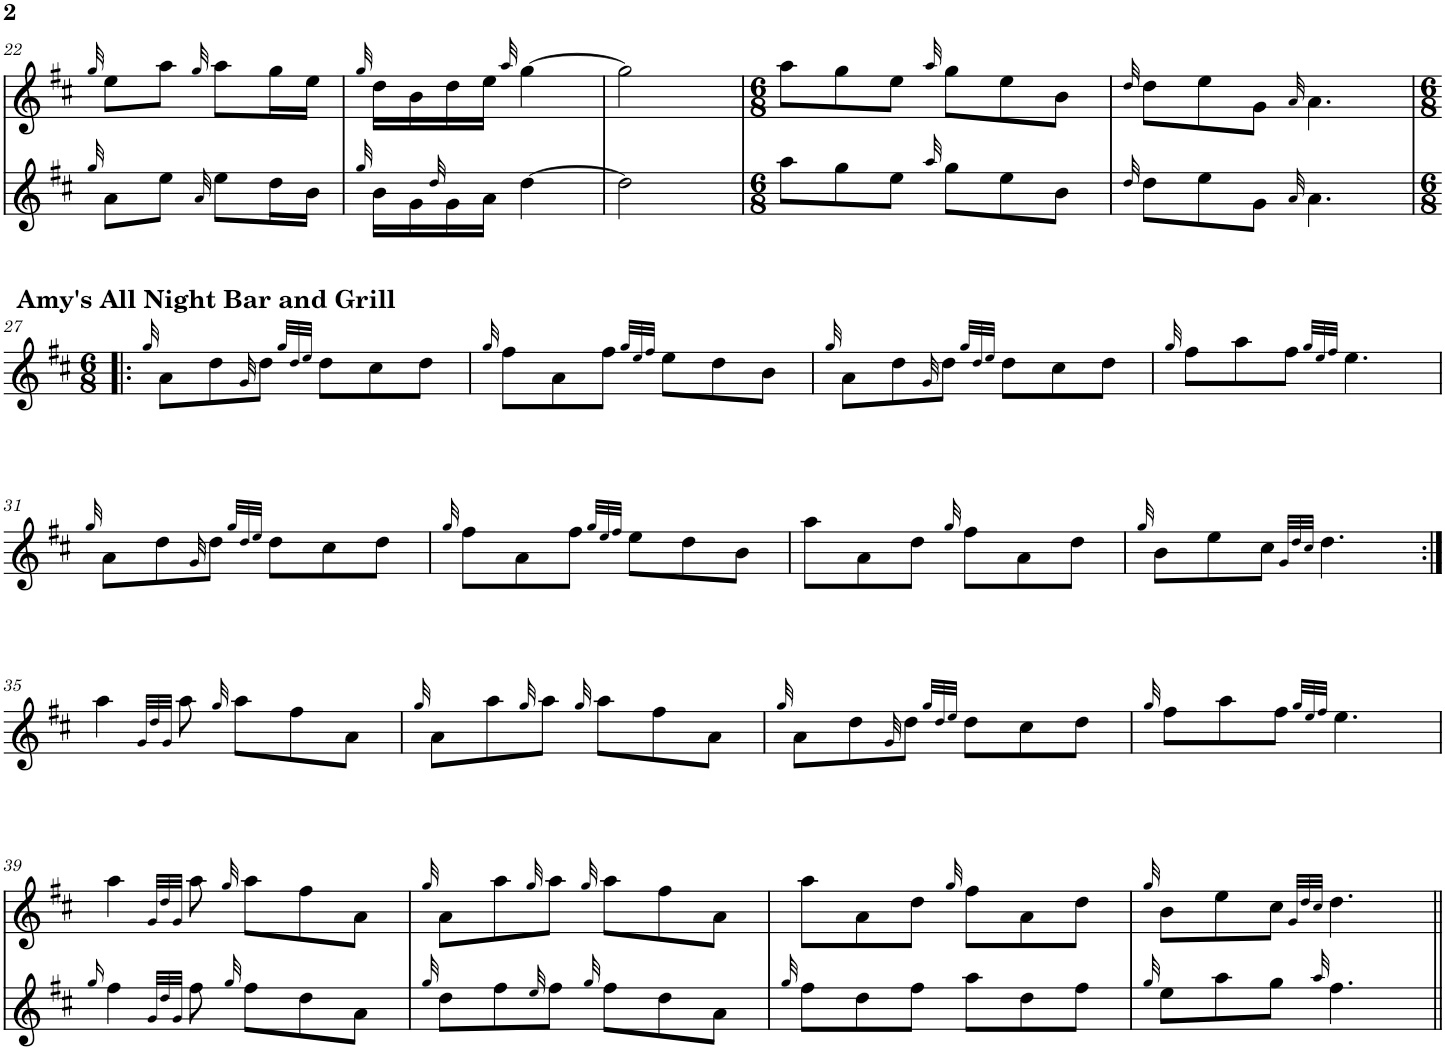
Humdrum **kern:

**kern	**kern
*part2	*part1
*staff2	*staff1
*I"Piano	*I"alto
*I'Pno	*
!!LO:PB:g=z
*clefG2	*clefG2
*k[f#c#]	*k[f#c#]
*M2/4	*M2/4
=22	=22
32qgg/	32qgg/
8a\L	8ee\L
8ee\J	8aa\J
32qa/	32qgg/
8ee\L	8aa\L
16dd\L	16gg\L
16b\JJ	16ee\JJ
=23	=23
32qgg/	32qgg/
16b\LL	16dd\LL
16g\	16b\
32qdd/	.
16g\	16dd\
16a\JJ	16ee\JJ
.	32qaa/
[4dd\	[4gg\
=24	=24
2dd\]	2gg\]
=25	=25
*M6/8	*M6/8
8aa\L	8aa\L
8gg\	8gg\
8ee\J	8ee\J
32qaa/	32qaa/
8gg\L	8gg\L
8ee\	8ee\
8b\J	8b\J
=26	=26
32qdd/	32qdd/
8dd\L	8dd\L
8ee\	8ee\
8g\J	8g\J
32qa/	32qa/
4.a\	4.a\
!!LO:LB:g=z
=27!|:	=27!|:
*M6/8	*M6/8
.	32qgg/
!	!LO:TX:a:B:t=Amy's All Night Bar and Grill
2.r	8a\L
.	8dd\
.	32qg/
.	8dd\J
.	32qgg/LLL
.	32qdd/
.	32qee/JJJ
.	8dd\L
.	8cc#\
.	8dd\J
=28	=28
.	32qgg/
2.r	8ff#\L
.	8a\
.	8ff#\J
.	32qgg/LLL
.	32qee/
.	32qff#/JJJ
.	8ee\L
.	8dd\
.	8b\J
=29	=29
.	32qgg/
2.r	8a\L
.	8dd\
.	32qg/
.	8dd\J
.	32qgg/LLL
.	32qdd/
.	32qee/JJJ
.	8dd\L
.	8cc#\
.	8dd\J
=30	=30
.	32qgg/
2.r	8ff#\L
.	8aa\
.	8ff#\J
.	32qgg/LLL
.	32qee/
.	32qff#/JJJ
.	4.ee\
!!LO:LB:g=z
=31	=31
.	32qgg/
2.r	8a\L
.	8dd\
.	32qg/
.	8dd\J
.	32qgg/LLL
.	32qdd/
.	32qee/JJJ
.	8dd\L
.	8cc#\
.	8dd\J
=32	=32
.	32qgg/
2.r	8ff#\L
.	8a\
.	8ff#\J
.	32qgg/LLL
.	32qee/
.	32qff#/JJJ
.	8ee\L
.	8dd\
.	8b\J
=33	=33
2.r	8aa\L
.	8a\
.	8dd\J
.	32qgg/
.	8ff#\L
.	8a\
.	8dd\J
=34	=34
.	32qgg/
2.r	8b\L
.	8ee\
.	8cc#\J
.	32qg/LLL
.	32qdd/
.	32qcc#/JJJ
.	4.dd\
!!LO:LB:g=z
=35:|!	=35:|!
2.r	4aa\
.	32qg/LLL
.	32qdd/
.	32qg/JJJ
.	8aa\
.	32qgg/
.	8aa\L
.	8ff#\
.	8a\J
=36	=36
.	32qgg/
2.r	8a\L
.	8aa\
.	32qgg/
.	8aa\J
.	32qgg/
.	8aa\L
.	8ff#\
.	8a\J
=37	=37
.	32qgg/
2.r	8a\L
.	8dd\
.	32qg/
.	8dd\J
.	32qgg/LLL
.	32qdd/
.	32qee/JJJ
.	8dd\L
.	8cc#\
.	8dd\J
=38	=38
.	32qgg/
2.r	8ff#\L
.	8aa\
.	8ff#\J
.	32qgg/LLL
.	32qee/
.	32qff#/JJJ
.	4.ee\
!!LO:LB:g=z
=39	=39
16qgg/	.
4ff#\	4aa\
32qg/LLL	32qg/LLL
32qdd/	32qdd/
32qg/JJJ	32qg/JJJ
8ff#\	8aa\
32qgg/	32qgg/
8ff#\L	8aa\L
8dd\	8ff#\
8a\J	8a\J
=40	=40
32qgg/	32qgg/
8dd\L	8a\L
8ff#\	8aa\
32qee/	32qgg/
8ff#\J	8aa\J
32qgg/	32qgg/
8ff#\L	8aa\L
8dd\	8ff#\
8a\J	8a\J
=41	=41
32qgg/	.
8ff#\L	8aa\L
8dd\	8a\
8ff#\J	8dd\J
.	32qgg/
8aa\L	8ff#\L
8dd\	8a\
8ff#\J	8dd\J
=42	=42
32qgg/	32qgg/
8ee\L	8b\L
8aa\	8ee\
8gg\J	8cc#\J
.	32qg/LLL
.	32qdd/
32qaa/	32qcc#/JJJ
4.ff#\	4.dd\
=||	=||
*-	*-
